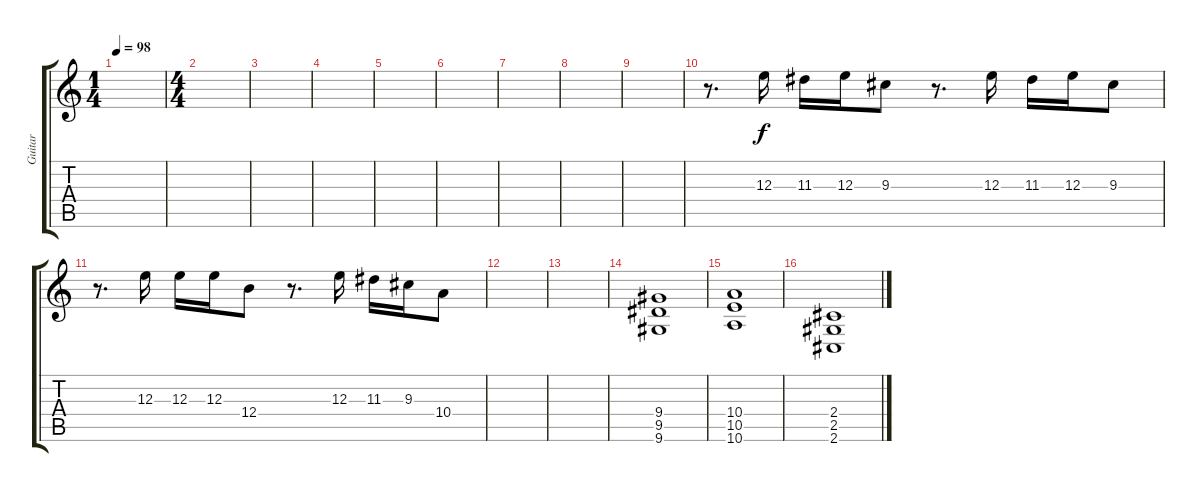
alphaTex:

\track ("Guitar" "Guitar") {instrument acousticguitarsteel}
\staff {score tabs}
\tuning (Db4 Ab3 E3 B2 Gb2 B1) {hide}
\ts (1 4)
\tempo 98
\clef g2
\ks c
|
\ts (4 4)
|
|
|
|
|
|
|
|
r.8{d volume 12} 12.3.16 11.3.16 12.3.16 9.3.8 r.8{d} 12.3.16 11.3.16 12.3.16 9.3.8 |
r.8{d} 12.3.16 12.3.16 12.3.16 12.4.8 r.8{d} 12.3.16 11.3.16 9.3.16 10.4.8 |
|
|
(9.4 9.5 9.6).1 |
(10.4 10.5 10.6).1 |
(2.4 2.5 2.6).1
